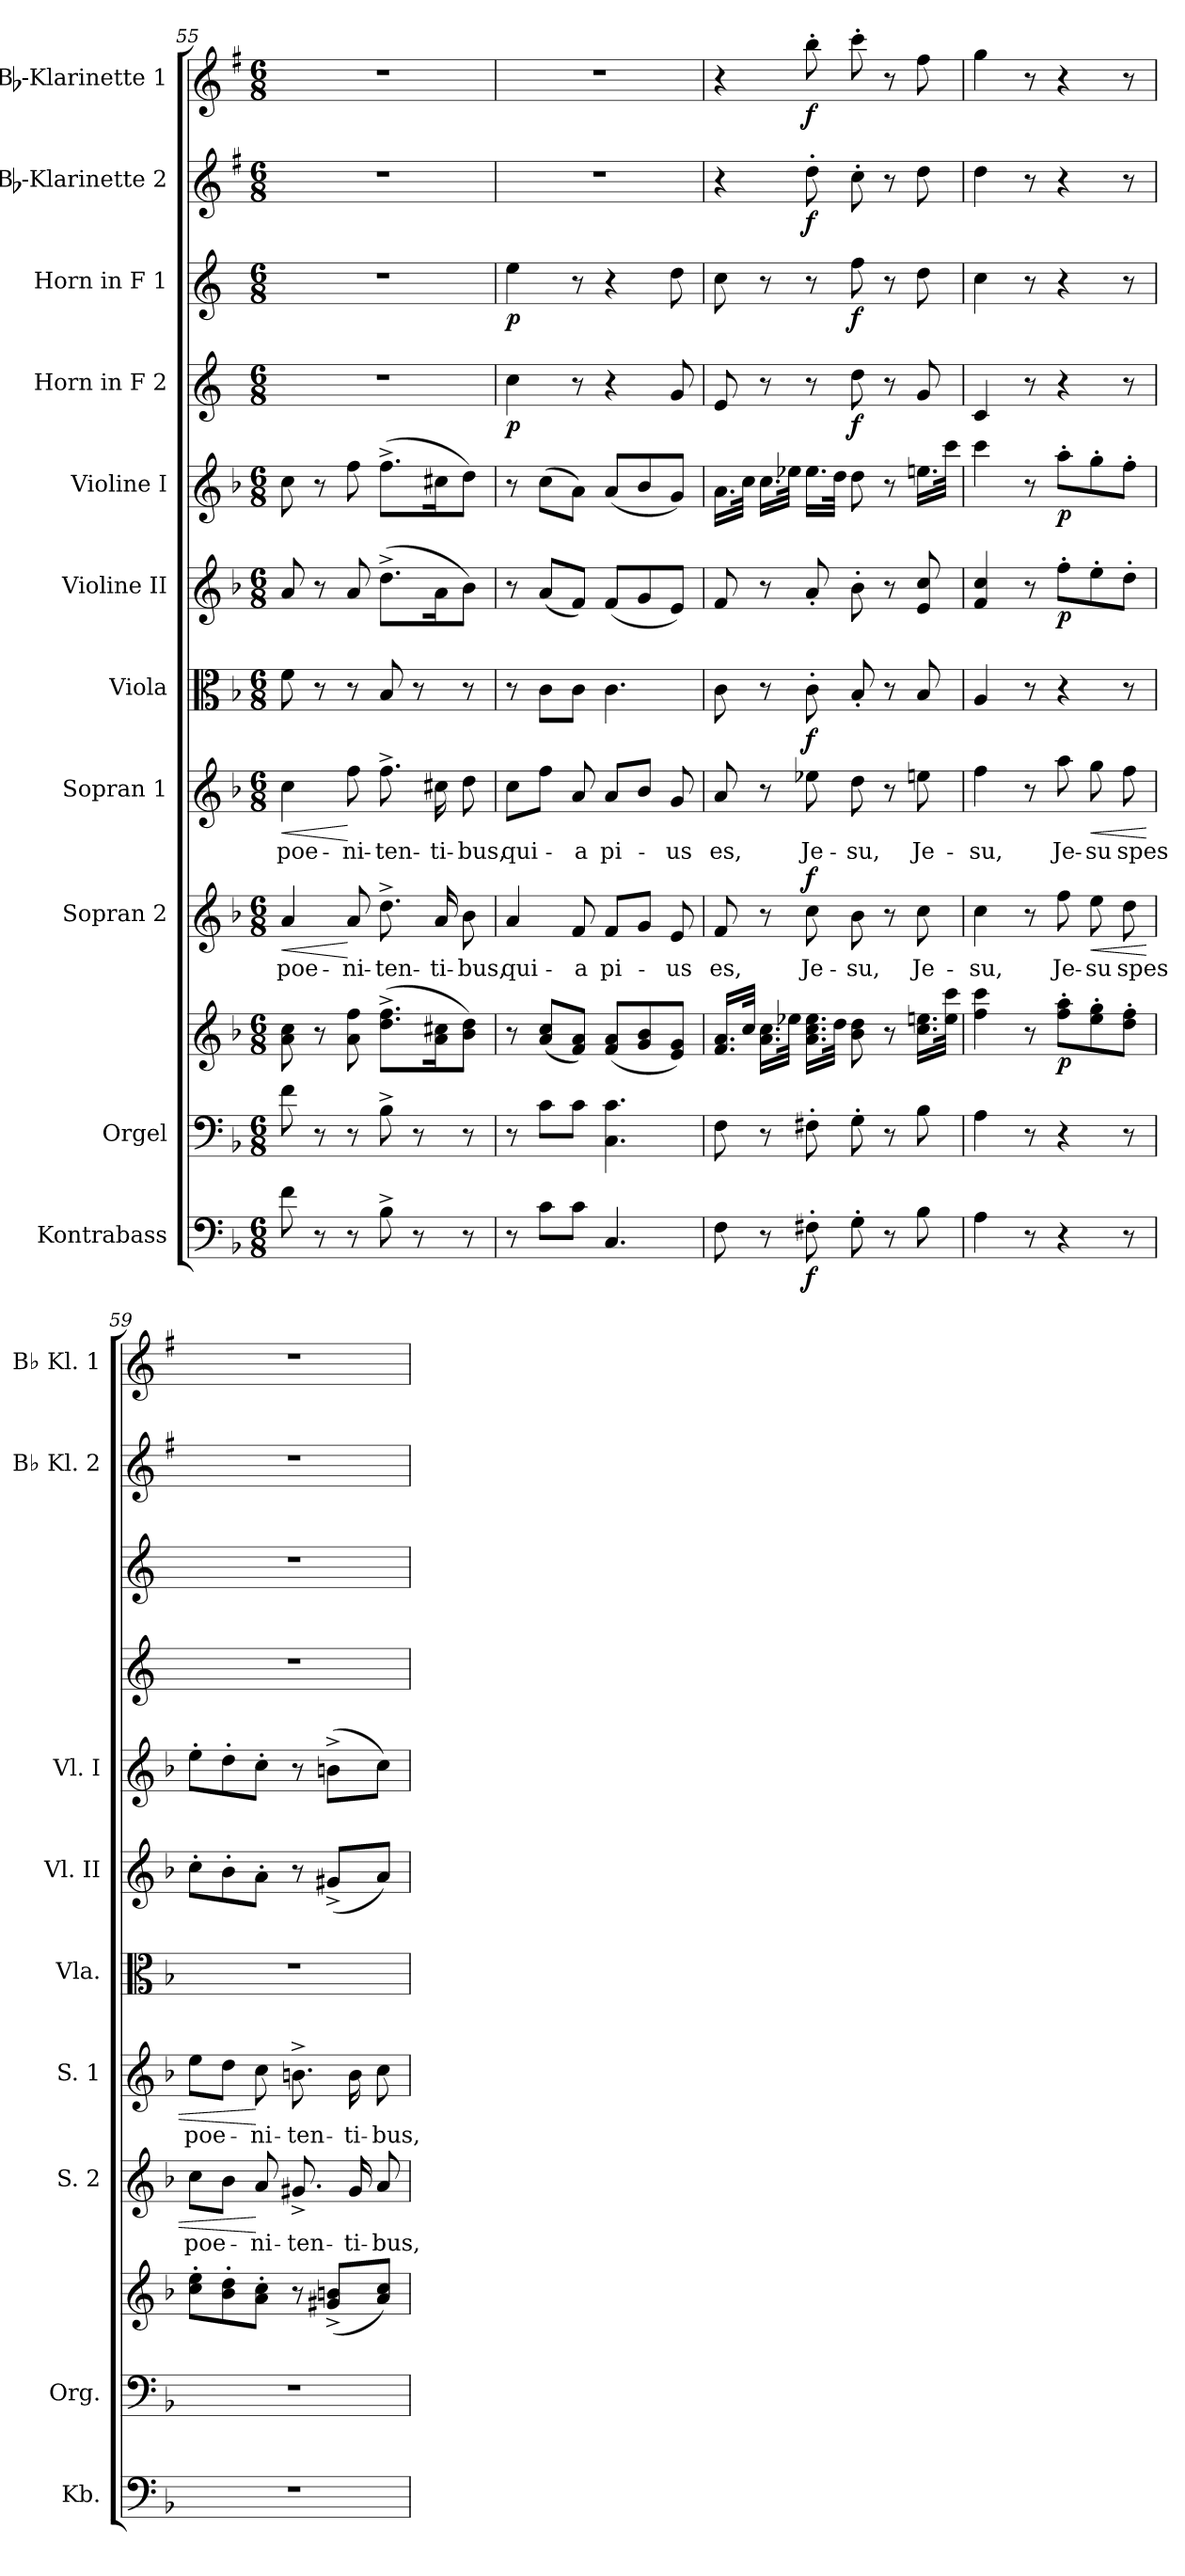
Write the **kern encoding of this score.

**kern	**dynam	**kern	**kern	**dynam	**kern	**text	**dynam	**kern	**text	**dynam	**kern	**kern	**dynam	**kern	**dynam	**kern	**dynam	**kern	**dynam	**kern	**dynam	**kern	**dynam
*part11	*part11	*part10	*part10	*part10	*part9	*part9	*part9	*part8	*part8	*part8	*part7	*part6	*part6	*part5	*part5	*part4	*part4	*part3	*part3	*part2	*part2	*part1	*part1
*staff12	*staff12	*staff11	*staff10	*staff10/11	*staff9	*staff9	*staff9	*staff8	*staff8	*staff8	*staff7	*staff6	*staff6	*staff5	*staff5	*staff4	*staff4	*staff3	*staff3	*staff2	*staff2	*staff1	*staff1
*I"Kontrabass	*	*I"Orgel	*	*	*I"Sopran 2	*	*	*I"Sopran 1	*	*	*I"Viola	*I"Violine II	*	*I"Violine I	*	*I"Horn in F 2	*	*I"Horn in F 1	*	*I"Bb-Klarinette 2	*	*I"Bb-Klarinette 1	*
*I'Kb.	*	*I'Org.	*	*	*I'S. 2	*	*	*I'S. 1	*	*	*I'Vla.	*I'Vl. II	*	*I'Vl. I	*	*	*	*	*	*I'Bb Kl. 2	*	*I'Bb Kl. 1	*
*clefF4	*	*clefF4	*clefG2	*	*clefG2	*	*	*clefG2	*	*	*clefC3	*clefG2	*	*clefG2	*	*clefG2	*	*clefG2	*	*clefG2	*	*clefG2	*
*ITrd7c12	*	*	*	*	*	*	*	*	*	*	*	*	*	*	*	*ITrd4c7	*	*ITrd4c7	*	*ITrd1c2	*	*ITrd1c2	*
*k[b-]	*	*k[b-]	*k[b-]	*	*k[b-]	*	*	*k[b-]	*	*	*k[b-]	*k[b-]	*	*k[b-]	*	*k[b-]	*	*k[b-]	*	*k[b-]	*	*k[b-]	*
*F:	*	*F:	*F:	*	*F:	*	*	*F:	*	*	*F:	*F:	*	*F:	*	*F:	*	*F:	*	*F:	*	*F:	*
*M6/8	*	*M6/8	*M6/8	*	*M6/8	*	*	*M6/8	*	*	*M6/8	*M6/8	*	*M6/8	*	*M6/8	*	*M6/8	*	*M6/8	*	*M6/8	*
=55	=55	=55	=55	=55	=55	=55	=55	=55	=55	=55	=55	=55	=55	=55	=55	=55	=55	=55	=55	=55	=55	=55	=55
!	!	!	!	!	!	!LO:LY:b	!LO:HP:b	!	!LO:LY:b	!LO:HP:b	!	!	!	!	!	!	!	!	!	!	!	!	!
8F\	.	8f\	8a\ 8cc\	.	4a/	poe-	<	4cc\	poe-	<	8f\	8a/	.	8cc\	.	2.r	.	2.r	.	2.r	.	2.r	.
8r	.	8r	8r	.	.	.	.	.	.	.	8r	8r	.	8r	.	.	.	.	.	.	.	.	.
!	!	!	!	!	!	!LO:LY:b	!	!	!LO:LY:b	!	!	!	!	!	!	!	!	!	!	!	!	!	!
8r	.	8r	8a\ 8ff\	.	8a/	-ni-	[	8ff\	-ni-	[	8r	8a/	.	8ff\	.	.	.	.	.	.	.	.	.
!	!	!	!	!	!	!LO:LY:b	!	!	!LO:LY:b	!	!	!	!	!	!	!	!	!	!	!	!	!	!
8BB-^>\	.	8B-^>\	(>8.dd\^> 8.ff\^>L	.	8.dd^>\	-ten-	.	8.ff^>\	-ten-	.	8B-/	(>8.dd^>\L	.	(>8.ff^>\L	.	.	.	.	.	.	.	.	.
8r	.	8r	.	.	.	.	.	.	.	.	8r	.	.	.	.	.	.	.	.	.	.	.	.
!	!	!	!	!	!	!LO:LY:b	!	!	!LO:LY:b	!	!	!	!	!	!	!	!	!	!	!	!	!	!
.	.	.	16a\ 16cc#X\k	.	16a/	-ti-	.	16cc#X\	-ti-	.	.	16a\k	.	16cc#X\k	.	.	.	.	.	.	.	.	.
!	!	!	!	!	!	!LO:LY:b	!	!	!LO:LY:b	!	!	!	!	!	!	!	!	!	!	!	!	!	!
8r	.	8r	8b-\ 8dd\J)	.	8b-\	-bus,	.	8dd\	-bus,	.	8r	8b-\J)	.	8dd\J)	.	.	.	.	.	.	.	.	.
=56	=56	=56	=56	=56	=56	=56	=56	=56	=56	=56	=56	=56	=56	=56	=56	=56	=56	=56	=56	=56	=56	=56	=56
!	!	!	!	!	!	!LO:LY:b	!	!	!LO:LY:b	!	!	!	!	!	!	!	!LO:DY:b	!	!LO:DY:b	!	!	!	!
8r	.	8r	8r	.	4a/	qui-	.	8cc\L	qui-	.	8r	8r	.	8r	.	4f\	p	4a\	p	2.r	.	2.r	.
8C\L	.	8c\L	(<8a/ 8cc/L	.	.	.	.	8ff\J	.	.	8c\L	(<8a/L	.	(>8cc\L	.	.	.	.	.	.	.	.	.
!	!	!	!	!	!	!LO:LY:b	!	!	!LO:LY:b	!	!	!	!	!	!	!	!	!	!	!	!	!	!
8C\J	.	8c\J	8f/ 8a/J)	.	8f/	-a	.	8a/	-a	.	8c\J	8f/J)	.	8a\J)	.	8r	.	8r	.	.	.	.	.
!	!	!	!	!	!	!LO:LY:b	!	!	!LO:LY:b	!	!	!	!	!	!	!	!	!	!	!	!	!	!
4.CC/	.	4.C\ 4.c\	(<8f/ 8a/L	.	8f/L	pi-	.	8a/L	pi-	.	4.c\	(<8f/L	.	(<8a/L	.	4r	.	4r	.	.	.	.	.
.	.	.	8g/ 8b-/	.	8g/J	.	.	8b-/J	.	.	.	8g/	.	8b-/	.	.	.	.	.	.	.	.	.
!	!	!	!	!	!	!LO:LY:b	!	!	!LO:LY:b	!	!	!	!	!	!	!	!	!	!	!	!	!	!
.	.	.	8e/ 8g/J)	.	8e/	-us	.	8g/	-us	.	.	8e/J)	.	8g/J)	.	8c/	.	8g\	.	.	.	.	.
=57	=57	=57	=57	=57	=57	=57	=57	=57	=57	=57	=57	=57	=57	=57	=57	=57	=57	=57	=57	=57	=57	=57	=57
!	!	!	!	!	!	!LO:LY:b	!	!	!LO:LY:b	!	!	!	!	!	!	!	!	!	!	!	!	!	!
8FF\	.	8F\	16.f/ 16.a/LL	.	8f/	es,	.	8a/	es,	.	8c\	8f/	.	16.a\LL	.	8A/	.	8f\	.	4r	.	4r	.
.	.	.	32cc/JJk	.	.	.	.	.	.	.	.	.	.	32cc\JJk	.	.	.	.	.	.	.	.	.
8r	.	8r	16.a\ 16.cc\LL	.	8r	.	.	8r	.	.	8r	8r	.	16.cc\LL	.	8r	.	8r	.	.	.	.	.
.	.	.	32ee-X\JJk	.	.	.	.	.	.	.	.	.	.	32ee-X\JJk	.	.	.	.	.	.	.	.	.
!	!LO:DY:b	!	!	!	!	!LO:LY:b	!LO:DY:a	!	!LO:LY:b	!LO:DY:a	!	!	!	!	!	!	!	!	!	!	!LO:DY:b	!	!LO:DY:b
8FF#X'>\	f	8F#X'>\	16.a\ 16.cc\ 16.ee-\LL	.	8cc\	Je-	f	8ee-X\	Je-	f	8c'>\	8a'</	.	16.ee-\LL	.	8r	.	8r	.	8cc'>\	f	8aa'>\	f
.	.	.	32dd\JJk	.	.	.	.	.	.	.	.	.	.	32dd\JJk	.	.	.	.	.	.	.	.	.
!	!	!	!	!	!	!LO:LY:b	!	!	!LO:LY:b	!	!	!	!	!	!	!	!LO:DY:b	!	!LO:DY:b	!	!	!	!
8GG'>\	.	8G'>\	8b-\ 8dd\	.	8b-\	-su,	.	8dd\	-su,	.	8B-'</	8b-'>\	.	8dd\	.	8g\	f	8b-\	f	8b-'>\	.	8bb-'>\	.
8r	.	8r	8r	.	8r	.	.	8r	.	.	8r	8r	.	8r	.	8r	.	8r	.	8r	.	8r	.
!	!	!	!	!	!	!LO:LY:b	!	!	!LO:LY:b	!	!	!	!	!	!	!	!	!	!	!	!	!	!
8BB-\	.	8B-\	16.cc\ 16.een\LL	.	8cc\	Je-	.	8een\	Je-	.	8B-/	8e/ 8cc/	.	16.een\LL	.	8c/	.	8g\	.	8cc\	.	8ee\	.
.	.	.	32ee\ 32ccc\JJk	.	.	.	.	.	.	.	.	.	.	32ccc\JJk	.	.	.	.	.	.	.	.	.
=58	=58	=58	=58	=58	=58	=58	=58	=58	=58	=58	=58	=58	=58	=58	=58	=58	=58	=58	=58	=58	=58	=58	=58
!	!	!	!	!	!	!LO:LY:b	!	!	!LO:LY:b	!	!	!	!	!	!	!	!	!	!	!	!	!	!
4AA\	.	4A\	4ff\ 4ccc\	.	4cc\	-su,	.	4ff\	-su,	.	4A/	4f/ 4cc/	.	4ccc\	.	4F/	.	4f\	.	4cc\	.	4ff\	.
8r	.	8r	8r	.	8r	.	.	8r	.	.	8r	8r	.	8r	.	8r	.	8r	.	8r	.	8r	.
!	!	!	!	!LO:DY:b	!	!LO:LY:b	!	!	!LO:LY:b	!	!	!	!LO:DY:b	!	!LO:DY:b	!	!	!	!	!	!	!	!
4r	.	4r	8ff\'> 8aa\'>L	p	8ff\	Je-	.	8aa\	Je-	.	4r	8ff'>\L	p	8aa'>\L	p	4r	.	4r	.	4r	.	4r	.
!	!	!	!	!	!	!LO:LY:b	!LO:HP:b	!	!LO:LY:b	!LO:HP:b	!	!	!	!	!	!	!	!	!	!	!	!	!
.	.	.	8ee\'> 8gg\'>	.	8ee\	-su	<	8gg\	-su	<	.	8ee'>\	.	8gg'>\	.	.	.	.	.	.	.	.	.
!	!	!	!	!	!	!LO:LY:b	!	!	!LO:LY:b	!	!	!	!	!	!	!	!	!	!	!	!	!	!
8r	.	8r	8dd\'> 8ff\'>J	.	8dd\	spes	.	8ff\	spes	.	8r	8dd'>\J	.	8ff'>\J	.	8r	.	8r	.	8r	.	8r	.
!!LO:PB:g=z
=59	=59	=59	=59	=59	=59	=59	=59	=59	=59	=59	=59	=59	=59	=59	=59	=59	=59	=59	=59	=59	=59	=59	=59
!	!	!	!	!	!	!LO:LY:b	!	!	!LO:LY:b	!	!	!	!	!	!	!	!	!	!	!	!	!	!
2.r	.	2.r	8cc\'> 8ee\'>L	.	8cc\L	poe-	.	8ee\L	poe-	.	2.r	8cc'>\L	.	8ee'>\L	.	2.r	.	2.r	.	2.r	.	2.r	.
.	.	.	8b-\'> 8dd\'>	.	8b-\J	.	.	8dd\J	.	.	.	8b-'>\	.	8dd'>\	.	.	.	.	.	.	.	.	.
!	!	!	!	!	!	!LO:LY:b	!	!	!LO:LY:b	!	!	!	!	!	!	!	!	!	!	!	!	!	!
.	.	.	8a\'> 8cc\'>J	.	8a/	-ni-	[	8cc\	-ni-	[	.	8a'>\J	.	8cc'>\J	.	.	.	.	.	.	.	.	.
!	!	!	!	!	!	!LO:LY:b	!	!	!LO:LY:b	!	!	!	!	!	!	!	!	!	!	!	!	!	!
.	.	.	8r	.	8.g#X^>/	-ten-	.	8.bn^>\	-ten-	.	.	8r	.	8r	.	.	.	.	.	.	.	.	.
.	.	.	(<8g#X/^< 8bn/^<L	.	.	.	.	.	.	.	.	(<8g#X^</L	.	(>8bn^>\L	.	.	.	.	.	.	.	.	.
!	!	!	!	!	!	!LO:LY:b	!	!	!LO:LY:b	!	!	!	!	!	!	!	!	!	!	!	!	!	!
.	.	.	.	.	16g#/	-ti-	.	16b\	-ti-	.	.	.	.	.	.	.	.	.	.	.	.	.	.
!	!	!	!	!	!	!LO:LY:b	!	!	!LO:LY:b	!	!	!	!	!	!	!	!	!	!	!	!	!	!
.	.	.	8a/ 8cc/J)	.	8a/	-bus,	.	8cc\	-bus,	.	.	8a/J)	.	8cc\J)	.	.	.	.	.	.	.	.	.
=	=	=	=	=	=	=	=	=	=	=	=	=	=	=	=	=	=	=	=	=	=	=	=
*-	*-	*-	*-	*-	*-	*-	*-	*-	*-	*-	*-	*-	*-	*-	*-	*-	*-	*-	*-	*-	*-	*-	*-
